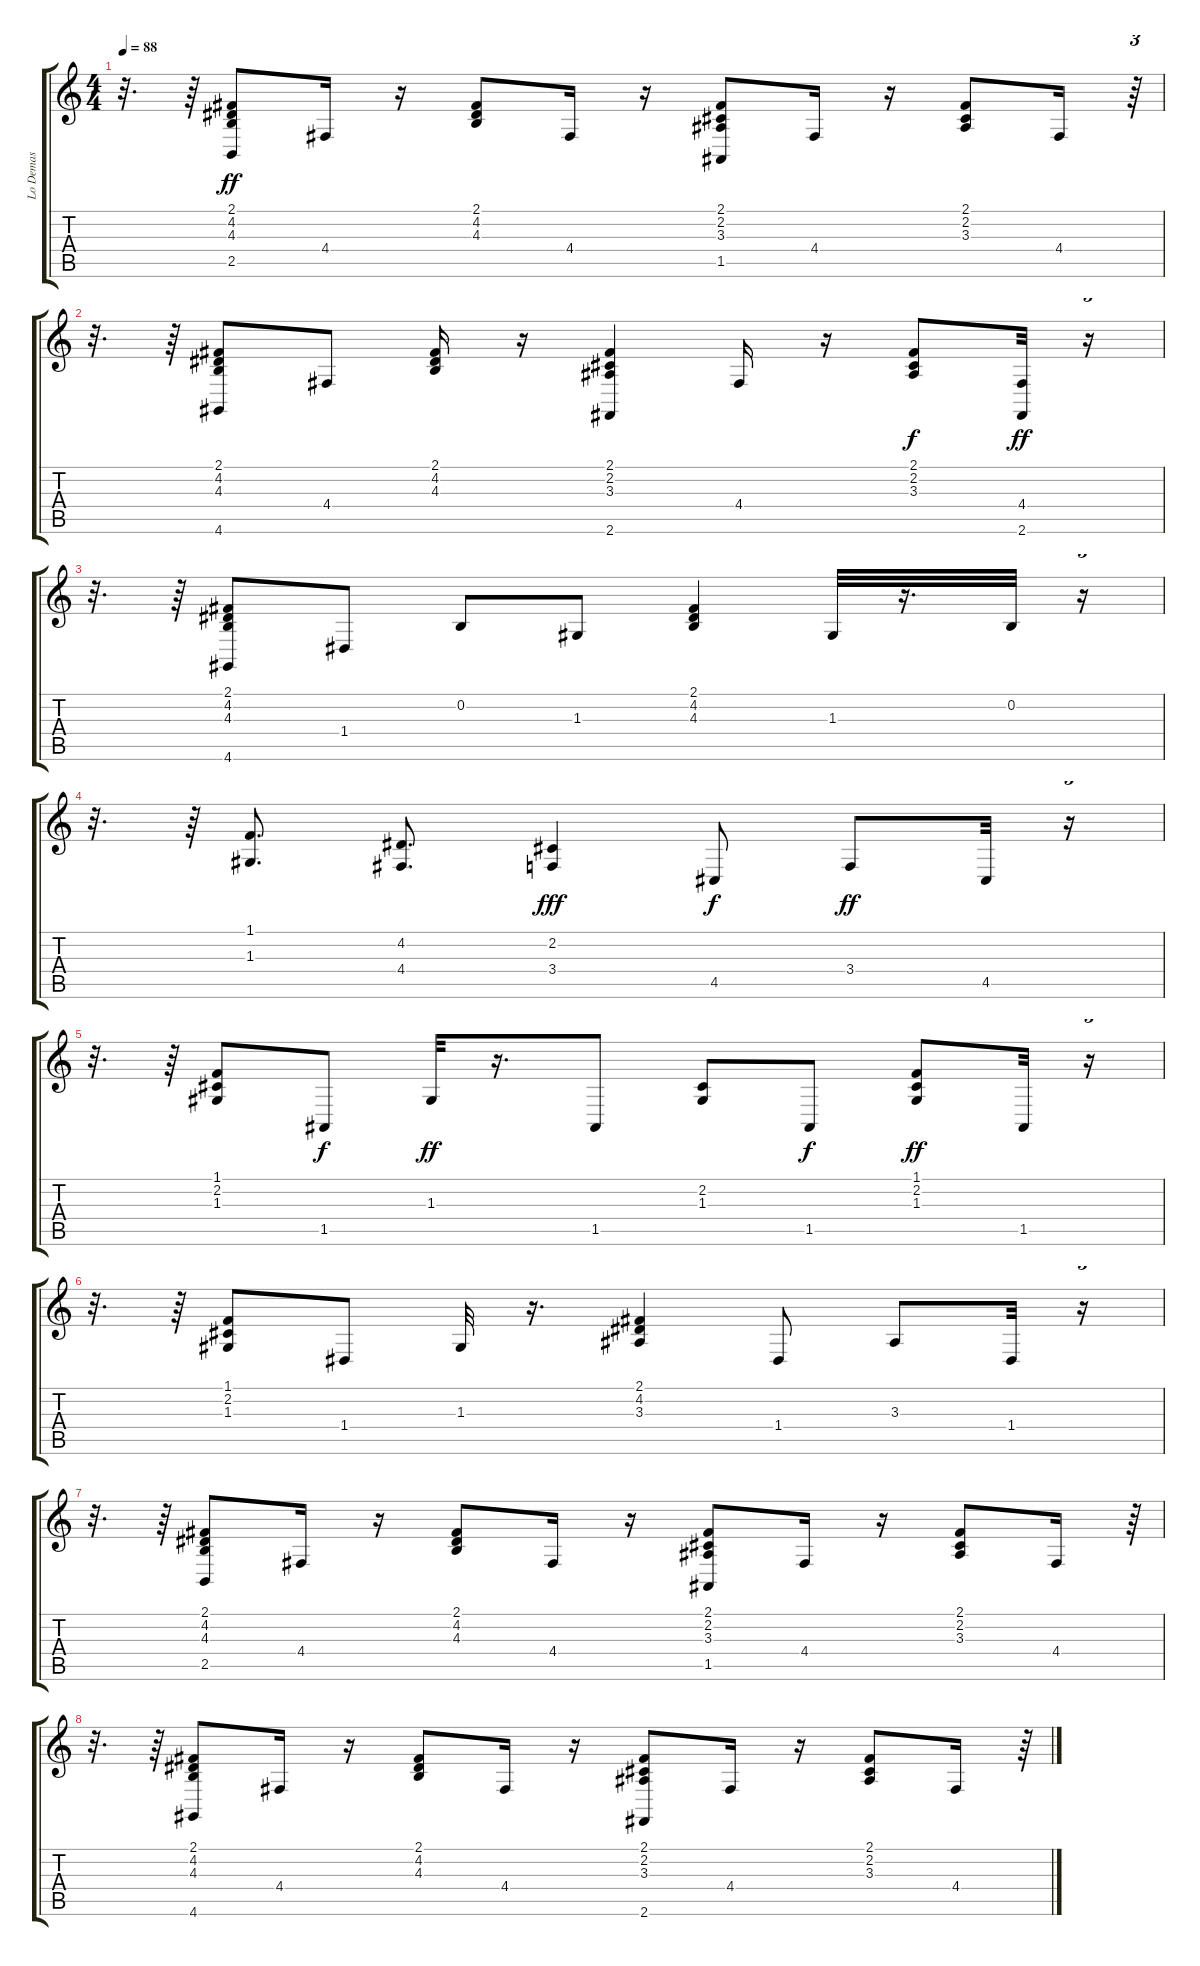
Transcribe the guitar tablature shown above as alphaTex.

\track ("Lo Demas" "Lo Demas") {instrument brightacousticpiano}
\staff {score tabs}
\tuning (E4 B3 G3 D3 A2 E2) {hide}
\ts (4 4)
\tempo 88
\clef g2
\ks c
r.32{d dy ff} r.64 (2.1 4.2 4.3 2.5).8 4.4.16 r.16 (2.1 4.2 4.3).8 4.4.16 r.16 (2.1 2.2 3.3 1.5).8 4.4.16 r.16 (2.1 2.2 3.3).8 4.4.16 r.64{tu (3 2)} |
r.32{d} r.64 (2.1 4.2 4.3 4.6).8 4.4.8 (2.1 4.2 4.3).16 r.16 (2.1 2.2 3.3 2.6).4 4.4.16 r.16 (2.1 2.2 3.3).8{dy f} (4.4 2.6).32{dy ff} r.16{tu (3 2)} |
r.32{d} r.64 (2.1 4.2 4.3 4.6).8 1.4.8 0.2.8 1.3.8 (2.1 4.2 4.3).4 1.3.32 r.16{d} 0.2.32 r.16{tu (3 2)} |
r.32{d} r.64 (1.1 1.3).8{d} (4.2 4.4).8{d} (2.2 3.4).4{dy fff} 4.5.8{dy f} 3.4.8{dy ff} 4.5.32 r.16{tu (3 2)} |
r.32{d} r.64 (1.1 2.2 1.3).8 1.5.8{dy f} 1.3.32{dy ff} r.16{d} 1.5.8 (2.2 1.3).8 1.5.8{dy f} (1.1 2.2 1.3).8{dy ff} 1.5.32 r.16{tu (3 2)} |
r.32{d} r.64 (1.1 2.2 1.3).8 1.4.8 1.3.32 r.16{d} (2.1 4.2 3.3).4 1.4.8 3.3.8 1.4.32 r.16{tu (3 2)} |
r.32{d} r.64 (2.1 4.2 4.3 2.5).8 4.4.16 r.16 (2.1 4.2 4.3).8 4.4.16 r.16 (2.1 2.2 3.3 1.5).8 4.4.16 r.16 (2.1 2.2 3.3).8 4.4.16 r.64{tu (3 2)} |
r.32{d} r.64 (2.1 4.2 4.3 4.6).8 4.4.16 r.16 (2.1 4.2 4.3).8 4.4.16 r.16 (2.1 2.2 3.3 2.6).8 4.4.16 r.16 (2.1 2.2 3.3).8 4.4.16 r.64{tu (3 2)}
